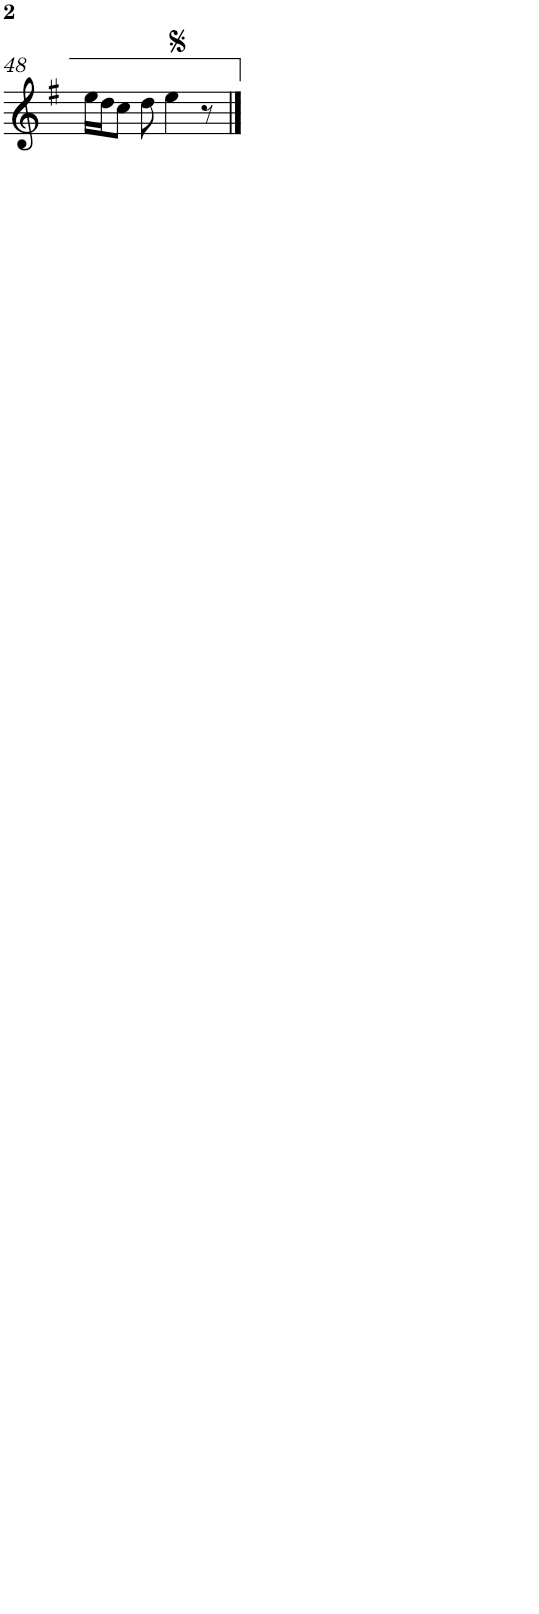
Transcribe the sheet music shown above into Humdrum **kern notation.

**kern
*part1
*staff1
*I"Piano
*I'Pno.
!!LO:PB:g=z
*clefG2
*k[f#]
*M6/8
=48
16ee\LL
16dd\J
8cc\J
8dd\
4ee\
8r
==
*-
